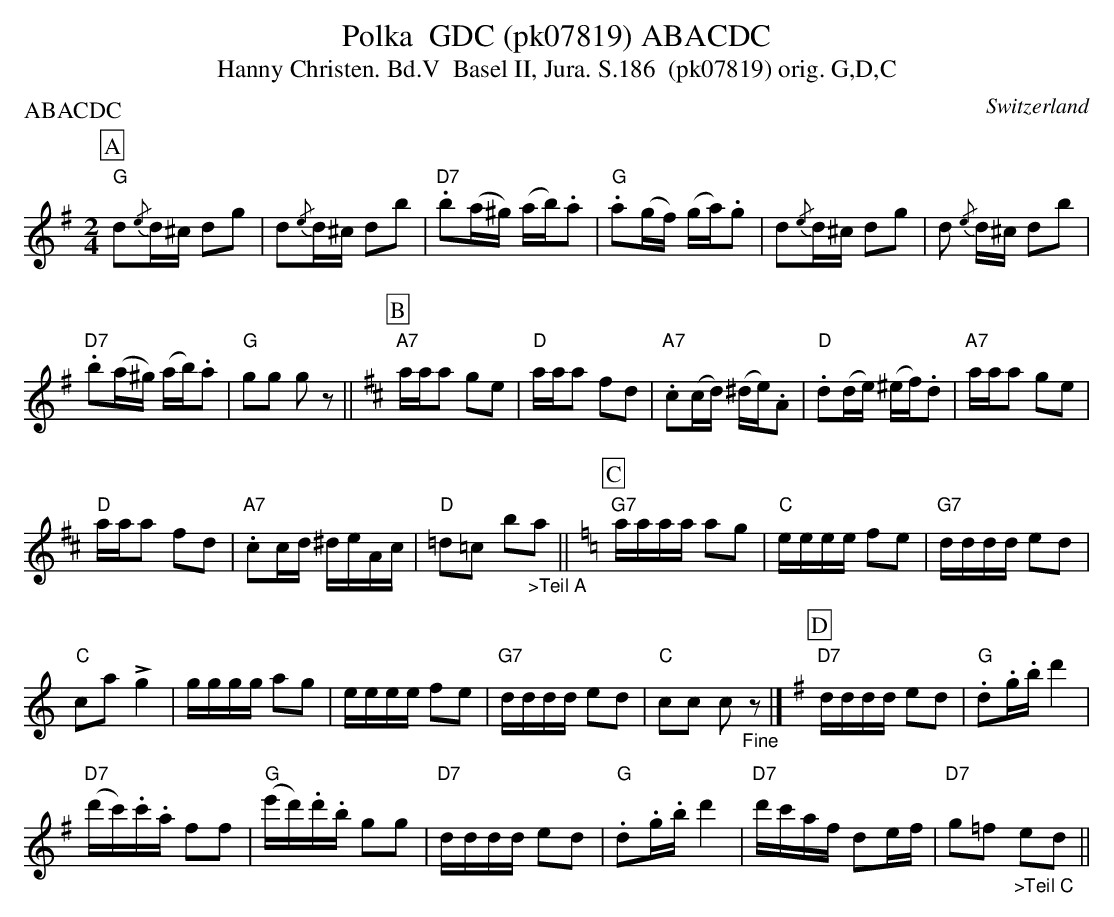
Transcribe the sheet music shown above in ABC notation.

X:1
T:Polka  GDC (pk07819) ABACDC
T:Hanny Christen. Bd.V  Basel II, Jura. S.186  (pk07819) orig. G,D,C
P:ABACDC
M:2/4
L:1/16
O:Switzerland
K:G major
[P:A] "G"d2{/e}d^c d2g2 | d2{/e}d^c d2b2 | "D7".b2(a^g) (ab).a2 | "G".a2(gf) (ga).g2 | d2{/e}d^c d2g2 | d2 {/e}d^c d2b2 |
"D7".b2(a^g) (ab).a2 | "G"g2g2 g2z2 || [K:D] [P:B] "A7"aaa2 g2e2 | "D"aaa2 f2d2 | "A7".c2(cd) (^de).A2 | "D".d2(de) (^ef).d2 | "A7"aaa2 g2e2 |
"D"aaa2 f2d2 | "A7".c2cd ^deAc | "D"=d2=c2 b2"_>Teil A"a2 || [K:C] [P:C] "G7"aaaa a2g2 | "C"eeee f2e2 | "G7"dddd e2d2 |
"C"c2a2!>!g4 | gggg a2g2 | eeee f2e2 | "G7"dddd e2d2 | "C"c2c2 c2"_Fine"z2 |] [K:G] [P:D] "D7"dddd e2d2 | "G".d2.g.bd'4 |
("D7"d'c').c'.a f2f2 | ("G"e'd').d'.b g2g2 | "D7"dddd e2d2 | "G".d2.g.b d'4 | "D7"d'c'af d2ef | "D7"g2=f2 "_>Teil C"e2d2 ||
W:
